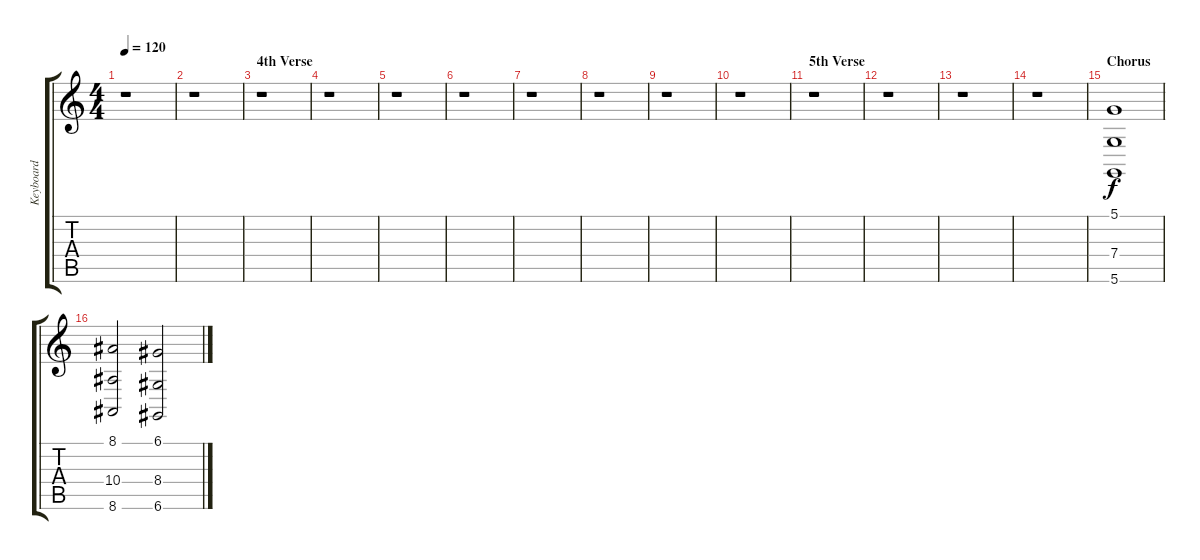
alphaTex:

\track ("Keyboard" "Keyboard") {instrument stringensemble1}
\staff {score tabs}
\tuning (D4 A3 F3 C3 G2 D2) {hide}
\ts (4 4)
\tempo 120
\clef g2
\ks c
r.1{dy f} |
r.1 |
\section ("" "4th Verse")
r.1 |
r.1 |
r.1 |
r.1 |
r.1 |
r.1 |
r.1 |
r.1 |
\section ("" "5th Verse")
r.1 |
r.1 |
r.1 |
r.1 |
\section ("" "Chorus")
(5.1 7.4 5.6).1 |
(8.1 10.4 8.6).2 (6.1 8.4 6.6).2
